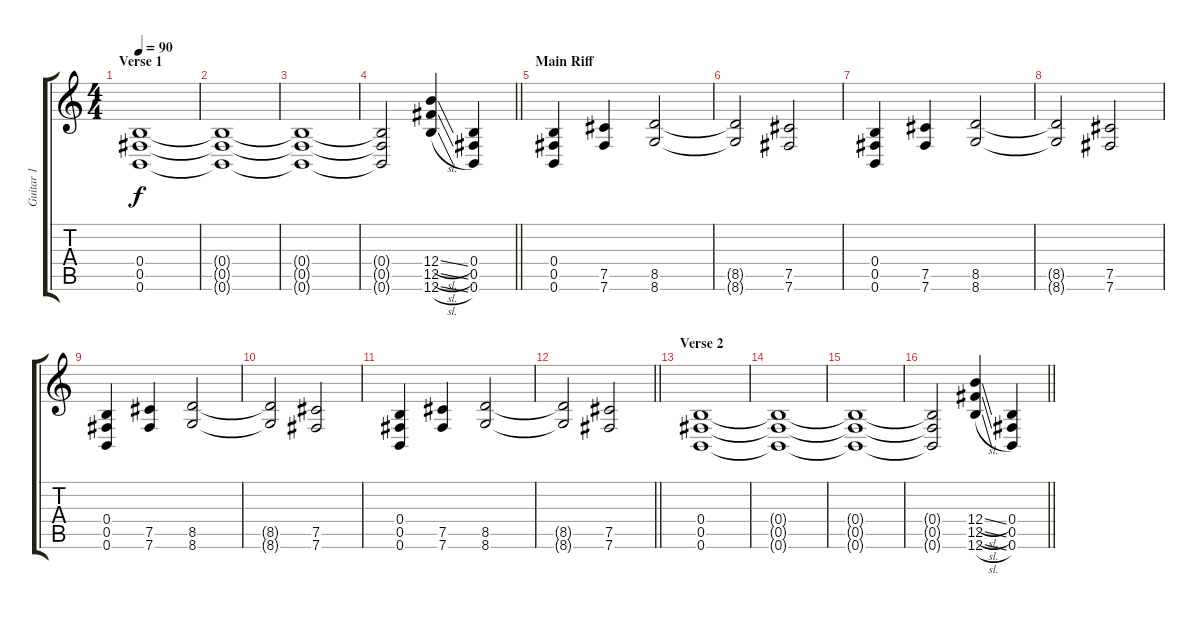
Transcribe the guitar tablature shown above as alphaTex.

\track ("Guitar 1" "Guitar 1") {instrument distortionguitar}
\staff {score tabs}
\tuning (Db4 Ab3 E3 B2 Gb2 B1) {hide}
\ts (4 4)
\section ("" "Verse 1")
\tempo 90
\clef g2
\ks c
(0.4 0.5 0.6).1{dy f} |
(0.4{t} 0.5{t} 0.6{t}).1 |
(0.4{t} 0.5{t} 0.6{t}).1 |
\barLineRight lightlight
(0.4{t} 0.5{t} 0.6{t}).2 (12.4{sl} 12.5{sl} 12.6{sl}).4 (0.4 0.5 0.6).4 |
\section ("" "Main Riff")
(0.4 0.5 0.6).4 (7.5 7.6).4 (8.5 8.6).2 |
(8.5{t} 8.6{t}).2 (7.5 7.6).2 |
(0.4 0.5 0.6).4 (7.5 7.6).4 (8.5 8.6).2 |
(8.5{t} 8.6{t}).2 (7.5 7.6).2 |
(0.4 0.5 0.6).4 (7.5 7.6).4 (8.5 8.6).2 |
(8.5{t} 8.6{t}).2 (7.5 7.6).2 |
(0.4 0.5 0.6).4 (7.5 7.6).4 (8.5 8.6).2 |
\barLineRight lightlight
(8.5{t} 8.6{t}).2 (7.5 7.6).2 |
\section ("" "Verse 2")
(0.4 0.5 0.6).1 |
(0.4{t} 0.5{t} 0.6{t}).1 |
(0.4{t} 0.5{t} 0.6{t}).1 |
\barLineRight lightlight
(0.4{t} 0.5{t} 0.6{t}).2 (12.4{sl} 12.5{sl} 12.6{sl}).4 (0.4 0.5 0.6).4
